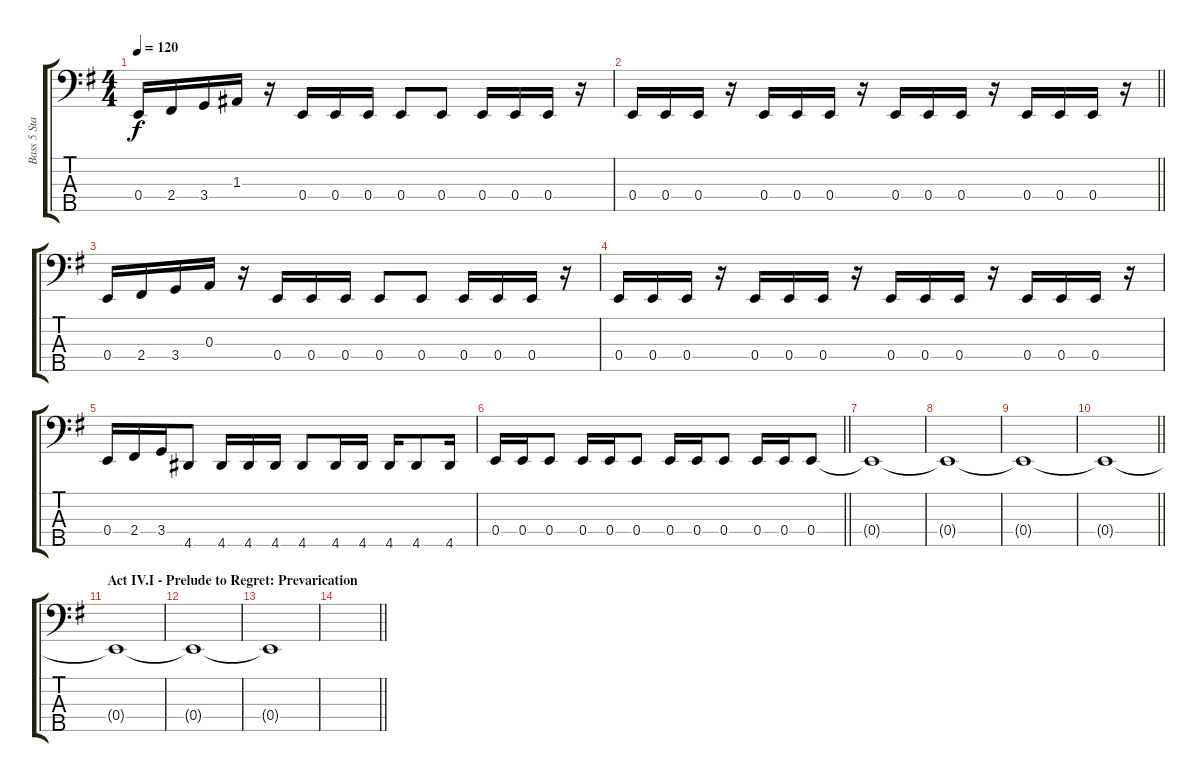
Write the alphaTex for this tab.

\track ("Bass 5 Standard" "Bass 5 Sta") {instrument electricbassfinger}
\staff {score tabs}
\tuning (G2 D2 A1 E1 B0) {hide}
\ts (4 4)
\tempo 120
\clef f4
\ks eminor
0.4.16{dy f} 2.4.16 3.4.16 1.3.16 r.16 0.4.16 0.4.16 0.4.16 0.4.8 0.4.8 0.4.16 0.4.16 0.4.16 r.16 |
\barLineRight lightlight
0.4.16 0.4.16 0.4.16 r.16 0.4.16 0.4.16 0.4.16 r.16 0.4.16 0.4.16 0.4.16 r.16 0.4.16 0.4.16 0.4.16 r.16 |
0.4.16 2.4.16 3.4.16 0.3.16 r.16 0.4.16 0.4.16 0.4.16 0.4.8 0.4.8 0.4.16 0.4.16 0.4.16 r.16 |
0.4.16 0.4.16 0.4.16 r.16 0.4.16 0.4.16 0.4.16 r.16 0.4.16 0.4.16 0.4.16 r.16 0.4.16 0.4.16 0.4.16 r.16 |
0.4.16 2.4.16 3.4.16 4.5.8 4.5.16 4.5.16 4.5.16 4.5.8 4.5.16 4.5.16 4.5.16 4.5.8 4.5.16 |
\barLineRight lightlight
0.4.16 0.4.16 0.4.8 0.4.16 0.4.16 0.4.8 0.4.16 0.4.16 0.4.8 0.4.16 0.4.16 0.4.8 |
\section ("" "")
0.4{t}.1 |
0.4{t}.1 |
0.4{t}.1{volume 0} |
\barLineRight lightlight
0.4{t}.1 |
\section ("" "Act IV.I - Prelude to Regret: Prevarication")
0.4{t}.1 |
0.4{t}.1 |
0.4{t}.1 |
\barLineRight lightlight
